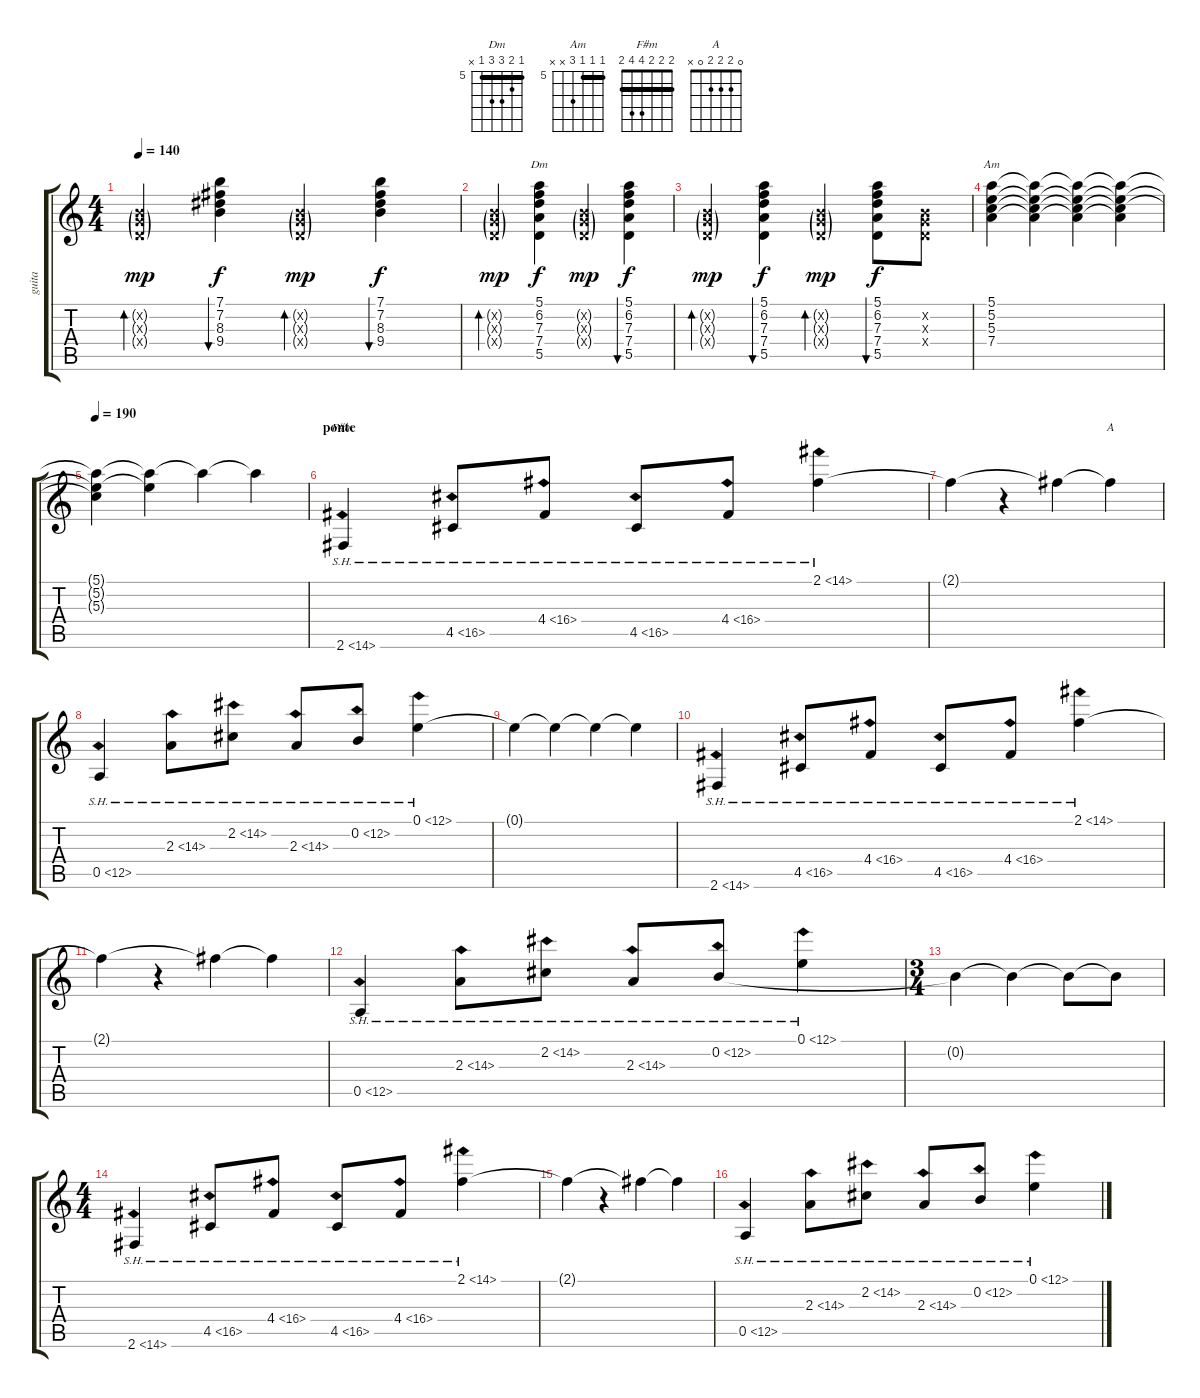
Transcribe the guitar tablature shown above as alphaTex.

\track ("guita" "guita") {instrument electricguitarmuted}
\staff {score tabs}
\tuning (E4 B3 G3 D3 A2 E2) {hide}
\chord ("Dm" 5 6 7 7 5 x) {firstfret 5 barre 5}
\chord ("Am" 5 5 5 7 x x) {firstfret 5 barre 5}
\chord ("F#m" 2 2 2 4 4 2) {barre 2}
\chord ("A" 0 2 2 2 0 x)
\ts (4 4)
\tempo 140
\clef g2
\ks c
(0.2{g x} 0.3{g x} 0.4{g x}).4{bd 60 dy mp} (7.1 7.2 8.3 9.4).4{bu 60 dy f} (0.2{g x} 0.3{g x} 0.4{g x}).4{bd 60 dy mp} (7.1 7.2 8.3 9.4).4{bu 60 dy f} |
(0.2{g x} 0.3{g x} 0.4{g x}).4{bd 60 dy mp} (5.1 6.2 7.3 7.4 5.5).4{ch "Dm" dy f} (0.2{g x} 0.3{g x} 0.4{g x}).4{dy mp} (5.1 6.2 7.3 7.4 5.5).4{bu 60 dy f} |
(0.2{g x} 0.3{g x} 0.4{g x}).4{bd 60 dy mp} (5.1 6.2 7.3 7.4 5.5).4{bu 60 dy f} (0.2{g x} 0.3{g x} 0.4{g x}).4{bd 60 dy mp} (5.1 6.2 7.3 7.4 5.5).8{bu 60 dy f} (0.2{x} 0.3{x} 0.4{x}).8 |
(5.1 5.2 5.3 7.4).4{ch "Am"} (5.1{t} 5.2{t} 5.3{t} 7.4{t}).4 (5.1{t} 5.2{t} 5.3{t} 7.4{t}).4 (5.1{t} 5.2{t} 5.3{t} 7.4{t}).4 |
\tempo 190
(5.1{t} 5.2{t} 5.3{t}).4 (5.1{t} 5.2{t}).4 5.1{t}.4 5.1{t}.4 |
\section ("" "ponte")
2.6{sh 12}.4{ch "F#m" volume 11} 4.5{sh 12}.8 4.4{sh 12}.8 4.5{sh 12}.8 4.4{sh 12}.8 2.1{sh 12}.4 |
2.1{t}.4 r.4 2.1{t}.4 2.1{t}.4{ch "A"} |
0.5{sh 12}.4 2.3{sh 12}.8 2.2{sh 12}.8 2.3{sh 12}.8 0.2{sh 12}.8 0.1{sh 12}.4 |
0.1{t}.4 0.1{t}.4 0.1{t}.4 0.1{t}.4 |
2.6{sh 12}.4 4.5{sh 12}.8 4.4{sh 12}.8 4.5{sh 12}.8 4.4{sh 12}.8 2.1{sh 12}.4 |
2.1{t}.4 r.4 2.1{t}.4 2.1{t}.4 |
0.5{sh 12}.4 2.3{sh 12}.8 2.2{sh 12}.8 2.3{sh 12}.8 0.2{sh 12}.8 0.1{sh 12}.4 |
\ts (3 4)
0.2{t}.4 0.2{t}.4 0.2{t}.8 0.2{t}.8 |
\ts (4 4)
2.6{sh 12}.4 4.5{sh 12}.8 4.4{sh 12}.8 4.5{sh 12}.8 4.4{sh 12}.8 2.1{sh 12}.4 |
2.1{t}.4 r.4 2.1{t}.4 2.1{t}.4 |
0.5{sh 12}.4 2.3{sh 12}.8 2.2{sh 12}.8 2.3{sh 12}.8 0.2{sh 12}.8 0.1{sh 12}.4
